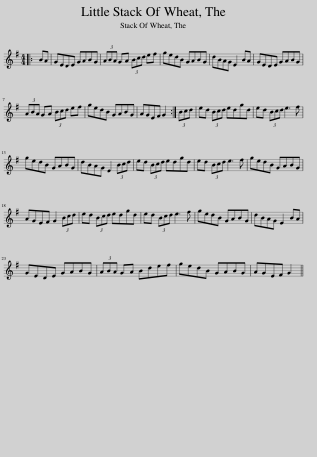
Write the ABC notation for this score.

X:1
L:1/8
M:4/4
I:linebreak $
K:G
V:1 treble
V:1
|: BA | GEDE GABG | (3ABA GA (3Bcd ef | gedB GABG | dBAG E2 BA | %5
 GEDE GABG |$ (3ABA GA (3Bcd ef | gedB GABG | AGEF G2 :| (3Bcd | %10
 ed (3Bcd edgd | ed (3Bcd e3 f |$ gedB GABG | dBAG E2 (3Bcd | ed (3Bcd edgd | %15
 ed (3Bcd e3 f | gedB GABG |$ AGEF G2 (3Bcd | ed (3Bcd edgd | ed (3Bcd e3 f | %20
 gedB GABG | dBAG E2 BA |$ GEDE GABG | (3ABA GA Bdef | gedB GABG | %25
 AGEF G2 || %26
